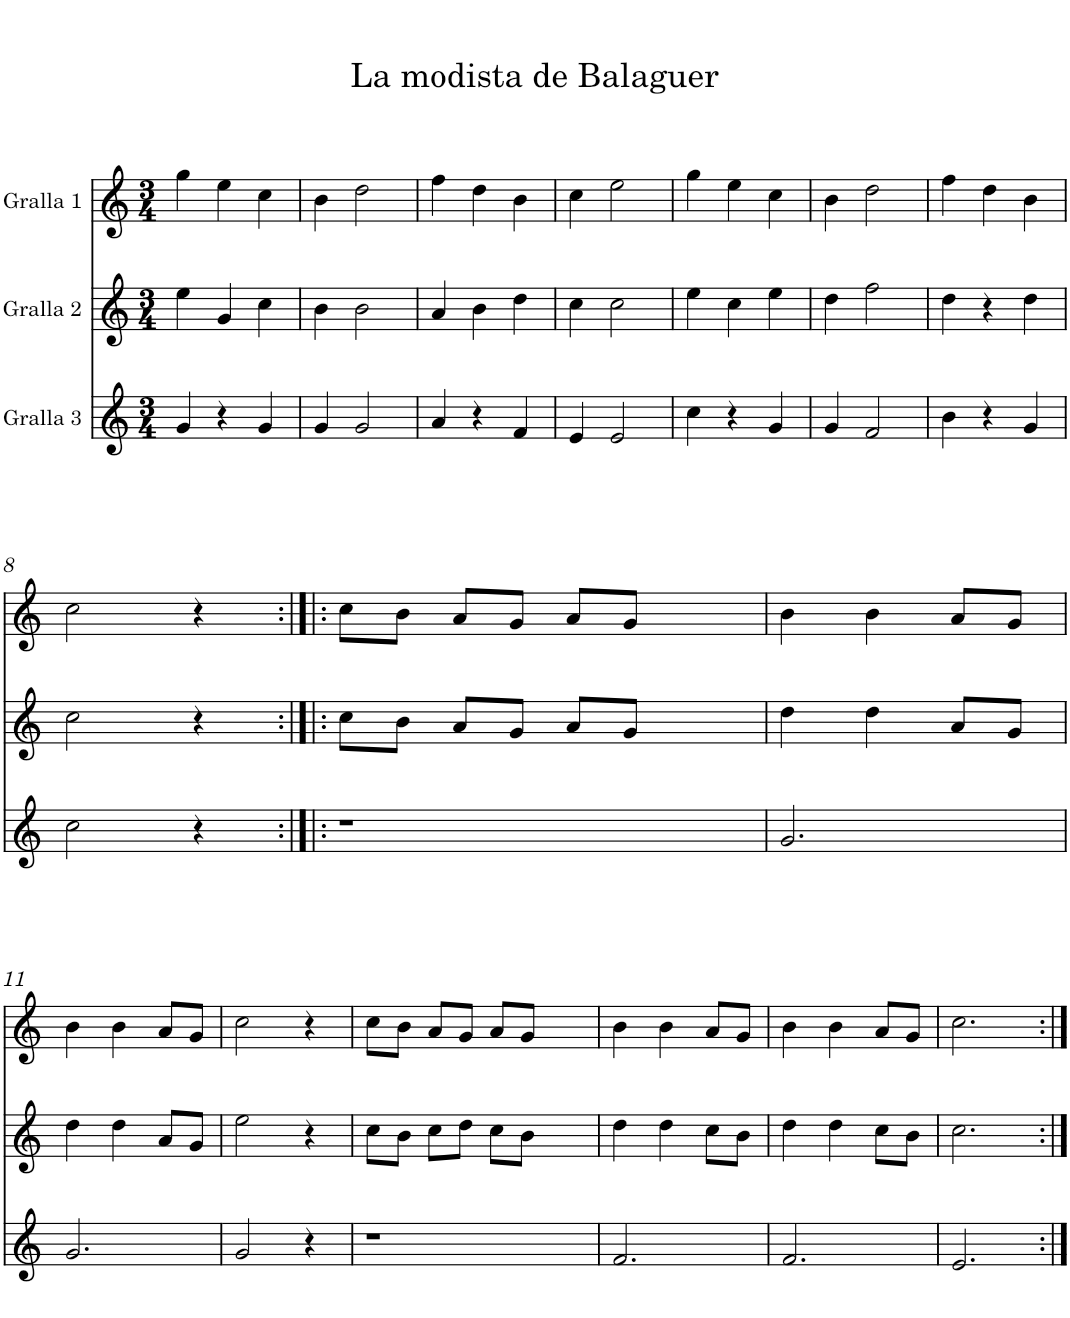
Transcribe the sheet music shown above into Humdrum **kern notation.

**kern	**kern	**kern
*part3	*part2	*part1
*staff3	*staff2	*staff1
*I"Gralla 3	*I"Gralla 2	*I"Gralla 1
*clefG2	*clefG2	*clefG2
*k[]	*k[]	*k[]
*M3/4	*M3/4	*M3/4
=1	=1	=1
4g/	4ee\	4gg\
4r	4g/	4ee\
4g/	4cc\	4cc\
=2	=2	=2
4g/	4b\	4b\
2g/	2b\	2dd\
=3	=3	=3
4a/	4a/	4ff\
4r	4b\	4dd\
4f/	4dd\	4b\
=4	=4	=4
4e/	4cc\	4cc\
2e/	2cc\	2ee\
=5	=5	=5
4cc\	4ee\	4gg\
4r	4cc\	4ee\
4g/	4ee\	4cc\
=6	=6	=6
4g/	4dd\	4b\
2f/	2ff\	2dd\
=7	=7	=7
4b\	4dd\	4ff\
4r	4r	4dd\
4g/	4dd\	4b\
!!LO:LB:g=z
=8	=8	=8
2cc\	2cc\	2cc\
4r	4r	4r
=9:|!|:	=9:|!|:	=9:|!|:
2.r	8cc\L	8cc\L
.	8b\J	8b\J
.	8a/L	8a/L
.	8g/J	8g/J
.	8a/L	8a/L
.	8g/J	8g/J
4ryy	4ryy	4ryy
=10	=10	=10
2.g/	4dd\	4b\
.	4dd\	4b\
.	8a/L	8a/L
.	8g/J	8g/J
!!LO:LB:g=z
=11	=11	=11
2.g/	4dd\	4b\
.	4dd\	4b\
.	8a/L	8a/L
.	8g/J	8g/J
=12	=12	=12
2g/	2ee\	2cc\
4r	4r	4r
=13	=13	=13
2.r	8cc\L	8cc\L
.	8b\J	8b\J
.	8cc\L	8a/L
.	8dd\J	8g/J
.	8cc\L	8a/L
.	8b\J	8g/J
4ryy	4ryy	4ryy
=14	=14	=14
2.f/	4dd\	4b\
.	4dd\	4b\
.	8cc\L	8a/L
.	8b\J	8g/J
=15	=15	=15
2.f/	4dd\	4b\
.	4dd\	4b\
.	8cc\L	8a/L
.	8b\J	8g/J
=16	=16	=16
2.e/	2.cc\	2.cc\
=:|!	=:|!	=:|!
*-	*-	*-
